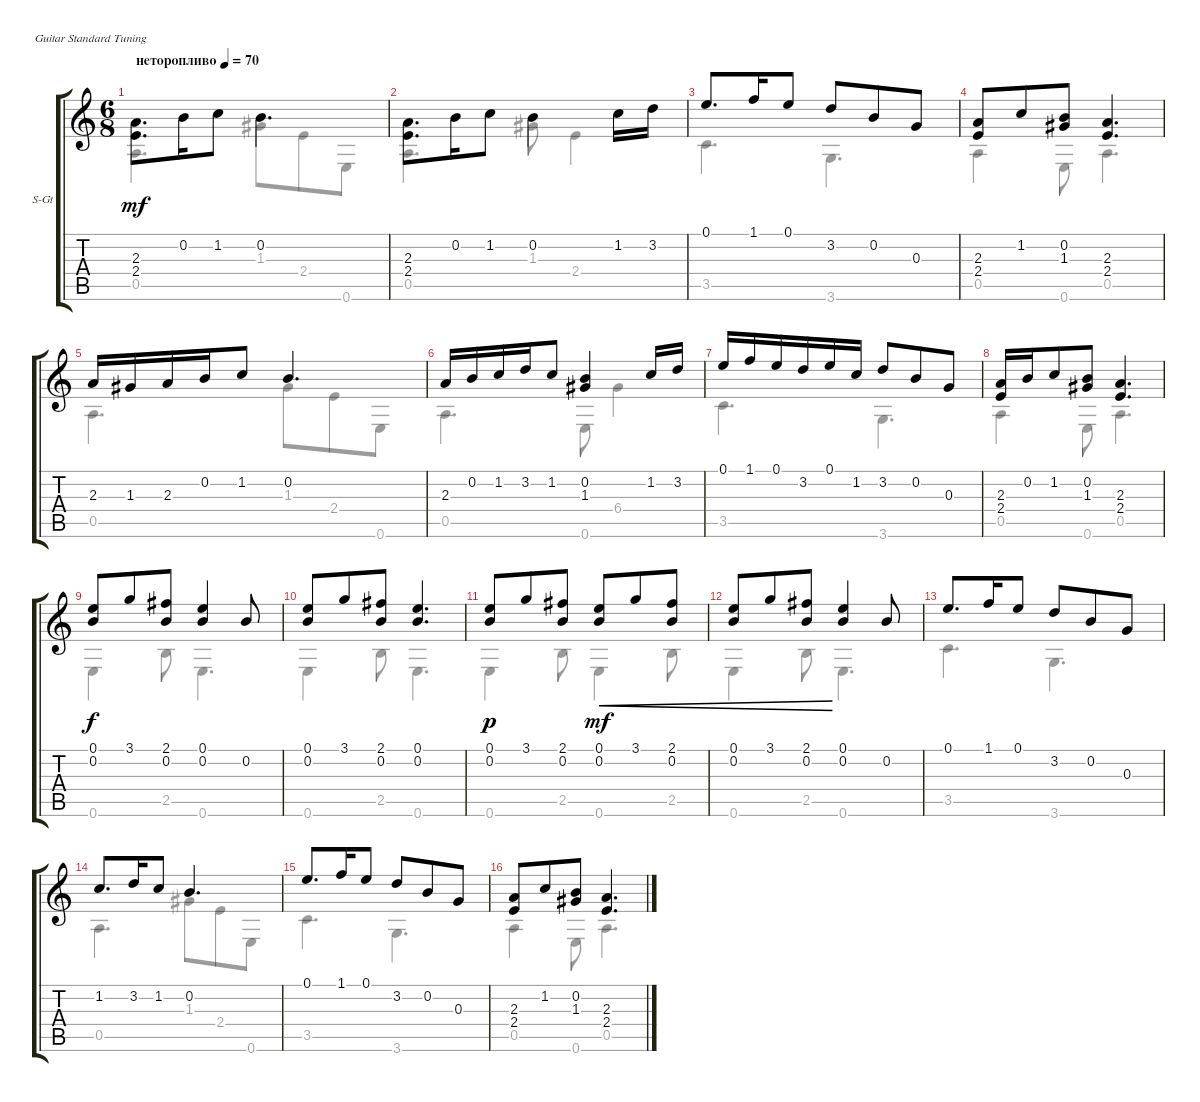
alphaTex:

\defaultSystemsLayout 4
\bracketExtendMode groupsimilarinstruments
\firstSystemTrackNameOrientation horizontal
\otherSystemsTrackNameOrientation horizontal
\track ("Steel Guitar" "S-Gt") {instrument acousticguitarsteel}
\staff {score tabs}
\tuning (E4 B3 G3 D3 A2 E2)
\voice
\ts (6 8)
\tempo (70 "неторопливо")
\clef g2
\ks c
(2.4 2.3).8{d dy mf instrument acousticguitarsteel} 0.2.16 1.2.8 0.2.4{d beam invert} |
(2.4 2.3).8{d} 0.2.16 1.2.8 0.2.4{beam invert} 1.2.16{beam invert} 3.2.16 |
0.1.8{d} 1.1.16 0.1.8 3.2.8 0.2.8 0.3.8 |
(2.3 2.4).8 1.2.8 (0.2 1.3).8 (2.3 2.4).4{d} |
2.3.16 1.3.16 2.3.16 0.2.16 1.2.8 0.2.4{d} |
2.3.16 0.2.16 1.2.16 3.2.16 1.2.8 (0.2 1.3).4 1.2.16 3.2.16 |
0.1.16 1.1.16 0.1.16 3.2.16 0.1.16 1.2.16 3.2.8 0.2.8 0.3.8 |
(2.3 2.4).16 0.2.16 1.2.8 (0.2 1.3).8 (2.3 2.4).4{d} |
(0.1 0.2).8{dy f} 3.1.8 (2.1 0.2).8 (0.1 0.2).4 0.2.8 |
(0.1 0.2).8 3.1.8 (2.1 0.2).8 (0.1 0.2).4{d} |
(0.1 0.2).8{dy p} 3.1.8 (2.1 0.2).8 (0.1 0.2).8{cre dy mf} 3.1.8{cre} (2.1 0.2).8{cre} |
(0.1 0.2).8{cre} 3.1.8{cre} (2.1 0.2).8{cre} (0.1 0.2).4 0.2.8 |
0.1.8{d} 1.1.16 0.1.8 3.2.8 0.2.8 0.3.8 |
1.2.8{d} 3.2.16 1.2.8 0.2.4{d} |
0.1.8{d} 1.1.16 0.1.8 3.2.8 0.2.8 0.3.8 |
(2.3 2.4).8 1.2.8 (0.2 1.3).8 (2.3 2.4).4{d}
\voice
\clef g2
\ottava regular
\simile none
\ks c
0.5.4{d dy mf} 1.3.8 2.4.8 0.6.8 |
0.5.4{d} 1.3.8 2.4.4 |
3.5.4{d} 3.6.4{d} |
0.5.4 0.6.8 0.5.4{d} |
0.5.4{d} 1.3.8 2.4.8 0.6.8 |
0.5.4{d} 0.6.8 6.4.4 |
3.5.4{d} 3.6.4{d} |
0.5.4 0.6.8 0.5.4{d} |
0.6.4{dy f} 2.5.8 0.6.4{d} |
0.6.4 2.5.8 0.6.4{d} |
0.6.4{dy p} 2.5.8 0.6.4{dy mf} 2.5.8 |
0.6.4 2.5.8 0.6.4{d} |
3.5.4{d} 3.6.4{d} |
0.5.4{d} 1.3.8 2.4.8 0.6.8 |
3.5.4{d} 3.6.4{d} |
0.5.4 0.6.8 0.5.4{d}
